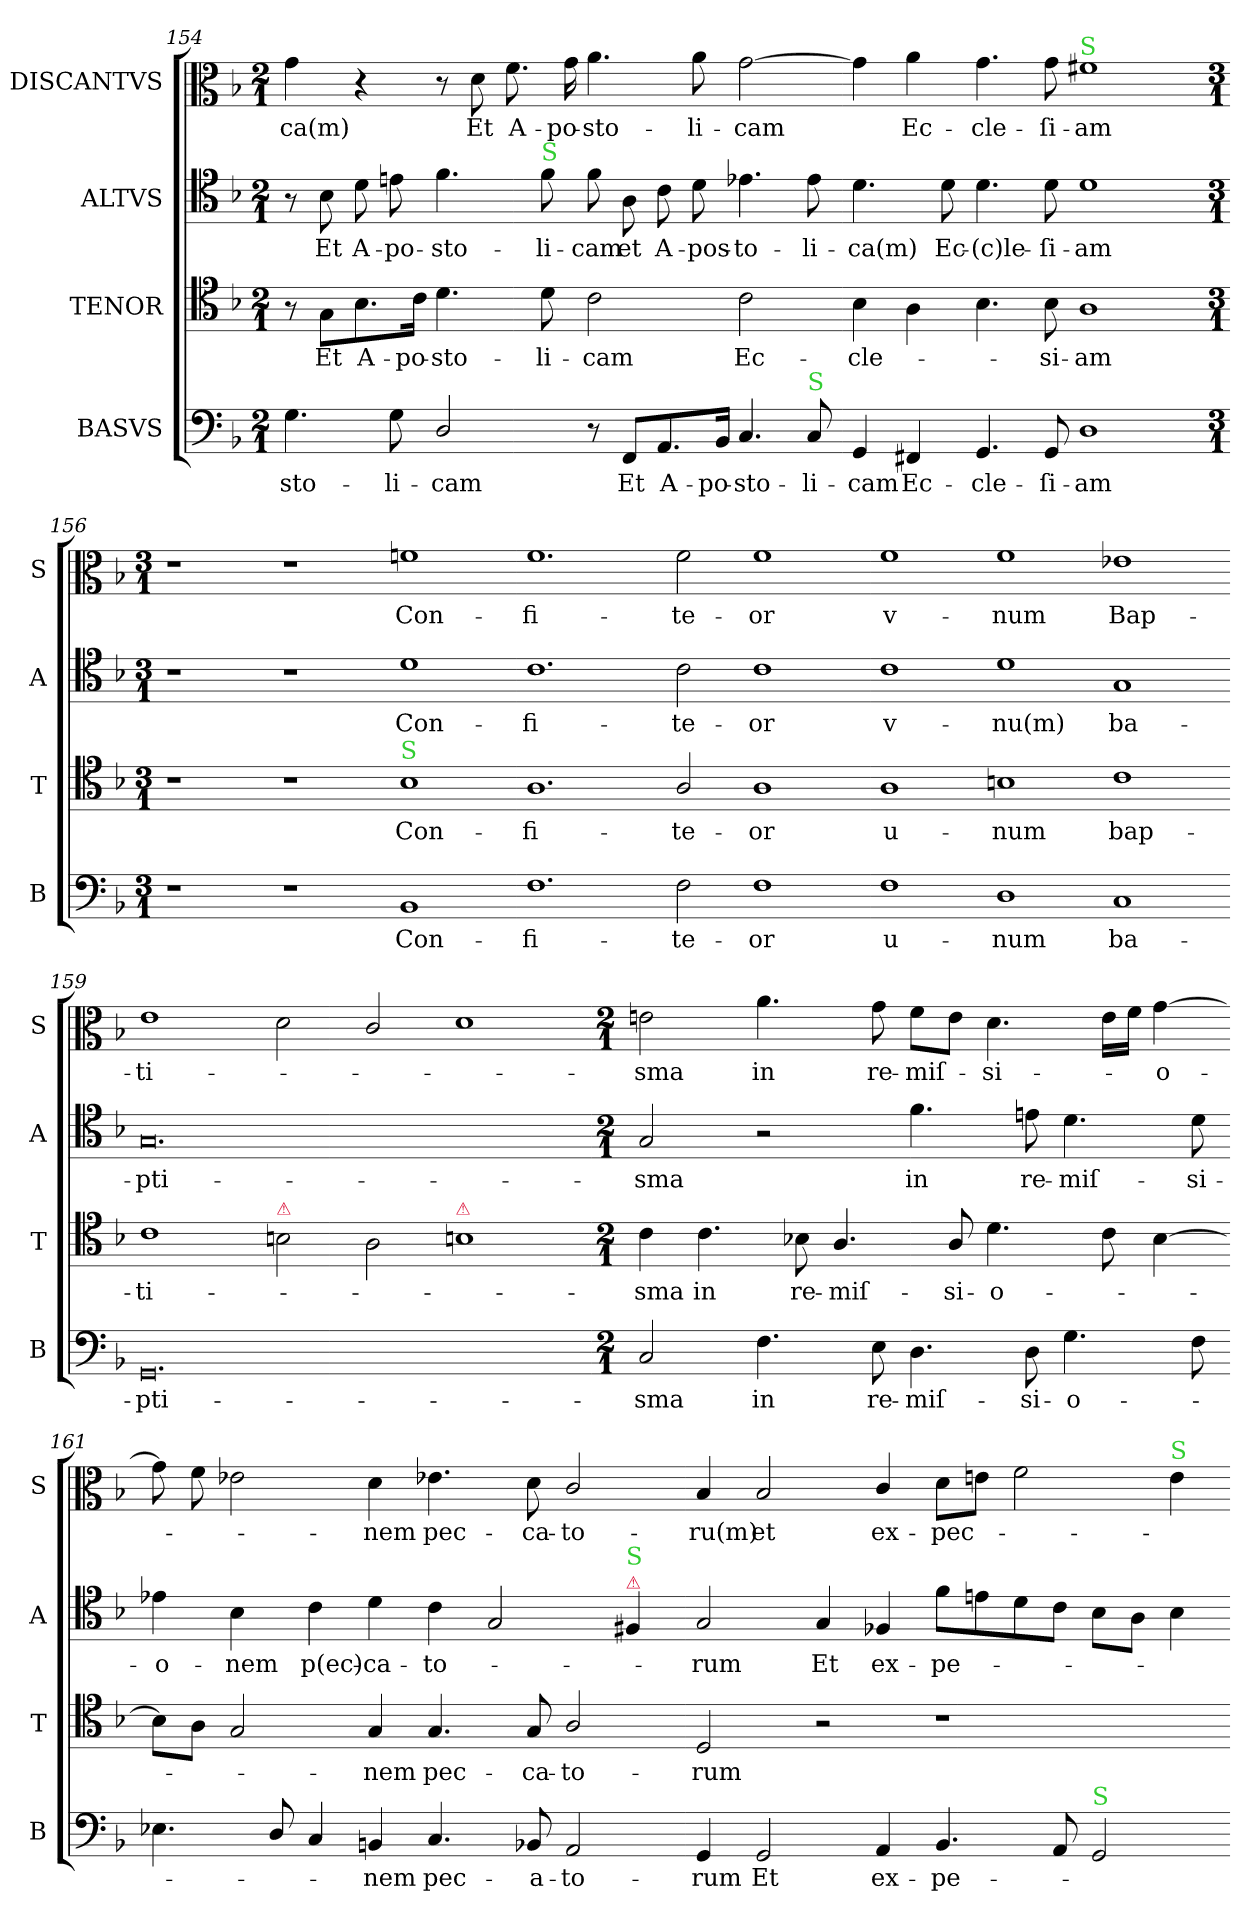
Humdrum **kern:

**kern	**text	**kern	**text	**kern	**text	**kern	**text
*part4	*part4	*part3	*part3	*part2	*part2	*part1	*part1
*staff4	*staff4	*staff3	*staff3	*staff2	*staff2	*staff1	*staff1
*I"BASVS	*	*I"TENOR	*	*I"ALTVS	*	*I"DISCANTVS	*
*I'B	*	*I'T	*	*I'A	*	*I'S	*
*clefF4	*	*clefC4	*	*clefC4	*	*clefC3	*
*k[b-]	*	*k[b-]	*	*k[b-]	*	*k[b-]	*
*F:ion	*	*F:ion	*	*F:ion	*	*F:ion	*
*M2/1	*	*M2/1	*	*M2/1	*	*M2/1	*
=154	=154	=154	=154	=154	=154	=154	=154
4.G\	-sto-	8r	.	8r	.	4g\	-ca(m)
.	.	8G\L	Et	8B-\	Et	.	.
.	.	8.B-\	A-	8d\	A-	4r	.
8G\	-li-	.	.	8en\	-po-	.	.
.	.	16c\Jk	-po-	.	.	.	.
2D/	-cam	4.d\	-sto-	4.f\	-sto-	8r	.
.	.	.	.	.	.	8d\	Et
.	.	.	.	.	.	8.f\	A-
!	!	!	!	!LO:TX:a:color=limegreen:t=S	!	!	!
.	.	8d\	-li-	8f\	-li-	.	.
.	.	.	.	.	.	16g\	-po-
8r	.	2c\	-cam	8f\	-cam	4.a\	-sto-
8FF/L	Et	.	.	8A\	et	.	.
8.AA/	A-	.	.	8c\	A-	.	.
.	.	.	.	8d\	-pos-	8a\	-li-
16BB-/Jk	-po-	.	.	.	.	.	.
4.C/	-sto-	2c\	Ec-	4.e-X\	-to-	[2g\	-cam
!LO:TX:a:color=limegreen:t=S	!	!	!	!	!	!	!
8C/	-li-	.	.	8e-\	-li-	.	.
=155-	=155-	=155-	=155-	=155-	=155-	=155-	=155-
4GG/	-cam	4B-\	-cle-	4.d\	-ca(m)	4g\]	.
4FF#X/	Ec-	4A\	.	.	.	4a\	Ec-
.	.	.	.	8d\	Ec-	.	.
4.GG/	-cle-	4.B-\	.	4.d\	-(c)le-	4.g\	-cle-
8GG/	-ſi-	8B-\	-si-	8d\	-ſi-	8g\	-ſi-
!	!	!	!	!	!	!LO:TX:a:color=limegreen:t=S	!
1D	-am	1A	-am	1d	-am	1f#X	-am
=156-	=156-	=156-	=156-	=156-	=156-	=156-	=156-
*M3/1	*	*M3/1	*	*M3/1	*	*M3/1	*
1r	.	1r	.	1r	.	1r	.
1r	.	1r	.	1r	.	1r	.
!	!	!LO:TX:a:color=limegreen:t=S	!	!	!	!	!
1BB-	Con-	1B-	Con-	1d	Con-	1fn	Con-
=157-	=157-	=157-	=157-	=157-	=157-	=157-	=157-
1.F	-fi-	1.A	-fi-	1.c	-fi-	1.f	-fi-
2F\	-te-	2A/	-te-	2c\	-te-	2f\	-te-
1F	-or	1A	-or	1c	-or	1f	-or
=158-	=158-	=158-	=158-	=158-	=158-	=158-	=158-
1F	u-	1A	u-	1c	v-	1f	v-
1D	-num	1Bn	-num	1d	-nu(m)	1f	-num
1C	ba-	1c	bap-	1G	ba-	1e-X	Bap-
=159-	=159-	=159-	=159-	=159-	=159-	=159-	=159-
0.GG	-pti-	1c	-ti-	0.G	-pti-	1e-	-ti-
!	!	!LO:TX:a:color=crimson:t=⚠	!	!	!	!	!
.	.	2Bn\	.	.	.	2d\	.
.	.	2A\	.	.	.	2c/	.
!	!	!LO:TX:a:color=crimson:t=⚠	!	!	!	!	!
.	.	1Bn	.	.	.	1d	.
=160-	=160-	=160-	=160-	=160-	=160-	=160-	=160-
*M2/1	*	*M2/1	*	*M2/1	*	*M2/1	*
2C/	-sma	4c\	-sma	2G/	-sma	2en\	-sma
.	.	4.c\	in	.	.	.	.
4.F\	in	.	.	2r	.	4.a\	in
.	.	8B-X\	re-	.	.	.	.
.	.	4.A/	-miſ-	.	.	.	.
8E\	re-	.	.	.	.	8g\	re-
4.D\	-miſ-	.	.	4.f\	in	8f\L	-miſ-
.	.	8A/	-si-	.	.	8e\J	.
.	.	4.d\	-o-	.	.	4.d\	-si-
8D\	-si-	.	.	8en\	re-	.	.
4.G\	-o-	.	.	4.d\	-miſ-	.	.
.	.	8c\	.	.	.	16e\LL	.
.	.	.	.	.	.	16f\JJ	.
.	.	[4B-\	.	.	.	[4g\	-o-
8F\	.	.	.	8d\	-si-	.	.
=161-	=161-	=161-	=161-	=161-	=161-	=161-	=161-
4.E-X\	.	8B-\L]	.	4e-X\	-o-	8g\]	.
.	.	8A\J	.	.	.	8f\	.
.	.	2G/	.	4B-\	-nem	2e-X\	.
8D/	.	.	.	.	.	.	.
4C/	.	.	.	4c\	p(ec)-	.	.
4BBn/	-nem	4G/	-nem	4d\	-ca-	4d\	-nem
4.C/	pec-	4.G/	pec-	4c\	-to-	4.e-X\	pec-
.	.	.	.	2G/	.	.	.
8BB-X/	-a-	8G/	-ca-	.	.	8d\	-ca-
2AA/	-to-	2A/	-to-	.	.	2c/	-to-
!	!	!	!	!LO:TX:a:color=crimson:t=⚠	!	!	!
!	!	!	!	!LO:TX:a:color=limegreen:t=S	!	!	!
.	.	.	.	4F#X/	.	.	.
=162-	=162-	=162-	=162-	=162-	=162-	=162-	=162-
4GG/	-rum	2D/	-rum	2G/	-rum	4B-/	-ru(m)
2GG/	Et	.	.	.	.	2B-/	et
.	.	2r	.	4G/	Et	.	.
4AA/	ex-	.	.	4F-X/	ex-	4c/	ex-
4.BB-/	-pe-	1r	.	8f\L	-pe-	8d\L	-pec-
.	.	.	.	8en\	.	8en\J	.
.	.	.	.	8d\	.	2f\	.
8AA/	.	.	.	8c\J	.	.	.
!LO:TX:a:color=limegreen:t=S	!	!	!	!	!	!	!
2GG/	.	.	.	8B-\L	.	.	.
.	.	.	.	8A\J	.	.	.
!	!	!	!	!	!	!LO:TX:a:color=limegreen:t=S	!
.	.	.	.	4B-\	.	4e\	.
=-	=-	=-	=-	=-	=-	=-	=-
*-	*-	*-	*-	*-	*-	*-	*-
